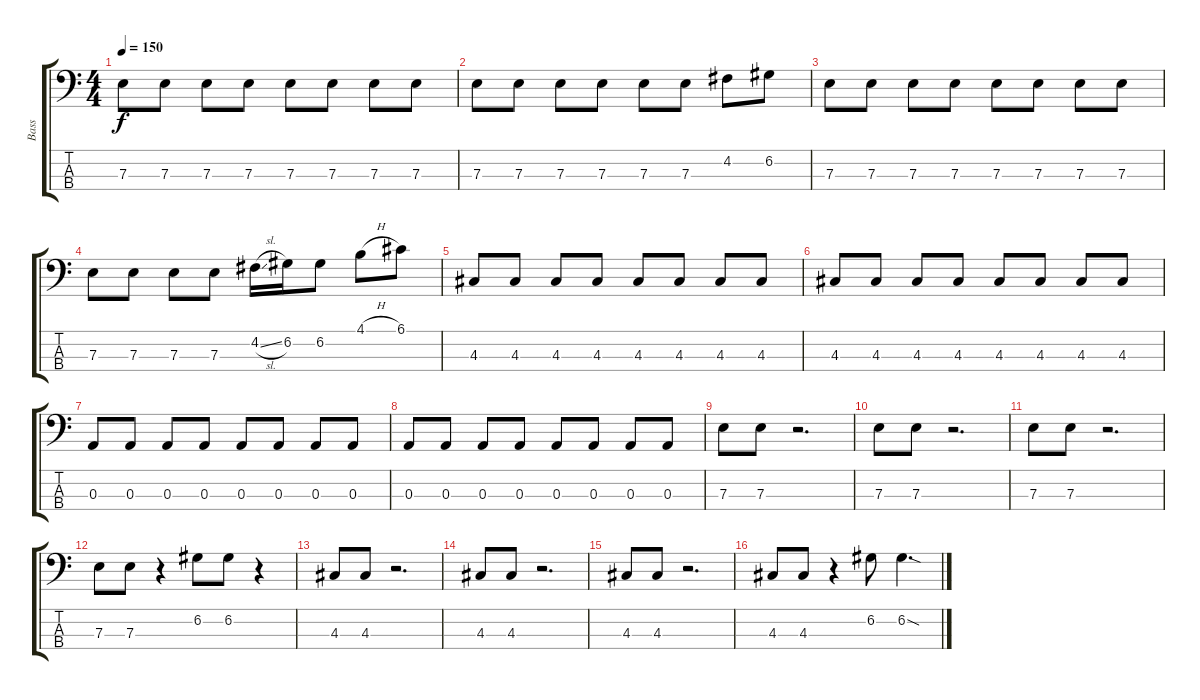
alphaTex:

\track ("Bass" "Bass") {instrument electricbasspick}
\staff {score tabs}
\tuning (G2 D2 A1 E1) {hide}
\ts (4 4)
\tempo 150
\clef f4
\ks c
7.3.8{dy f} 7.3.8 7.3.8 7.3.8 7.3.8 7.3.8 7.3.8 7.3.8 |
7.3.8 7.3.8 7.3.8 7.3.8 7.3.8 7.3.8 4.2.8 6.2.8 |
7.3.8 7.3.8 7.3.8 7.3.8 7.3.8 7.3.8 7.3.8 7.3.8 |
7.3.8 7.3.8 7.3.8 7.3.8 4.2{sl}.16 6.2.16 6.2.8 4.1{h}.8 6.1.8 |
4.3.8 4.3.8 4.3.8 4.3.8 4.3.8 4.3.8 4.3.8 4.3.8 |
4.3.8 4.3.8 4.3.8 4.3.8 4.3.8 4.3.8 4.3.8 4.3.8 |
0.3.8 0.3.8 0.3.8 0.3.8 0.3.8 0.3.8 0.3.8 0.3.8 |
0.3.8 0.3.8 0.3.8 0.3.8 0.3.8 0.3.8 0.3.8 0.3.8 |
7.3.8 7.3.8 r.2{d} |
7.3.8 7.3.8 r.2{d} |
7.3.8 7.3.8 r.2{d} |
7.3.8 7.3.8 r.4 6.2.8 6.2.8 r.4 |
4.3.8 4.3.8 r.2{d} |
4.3.8 4.3.8 r.2{d} |
4.3.8 4.3.8 r.2{d} |
4.3.8 4.3.8 r.4 6.2.8 6.2{sod}.4{d}
